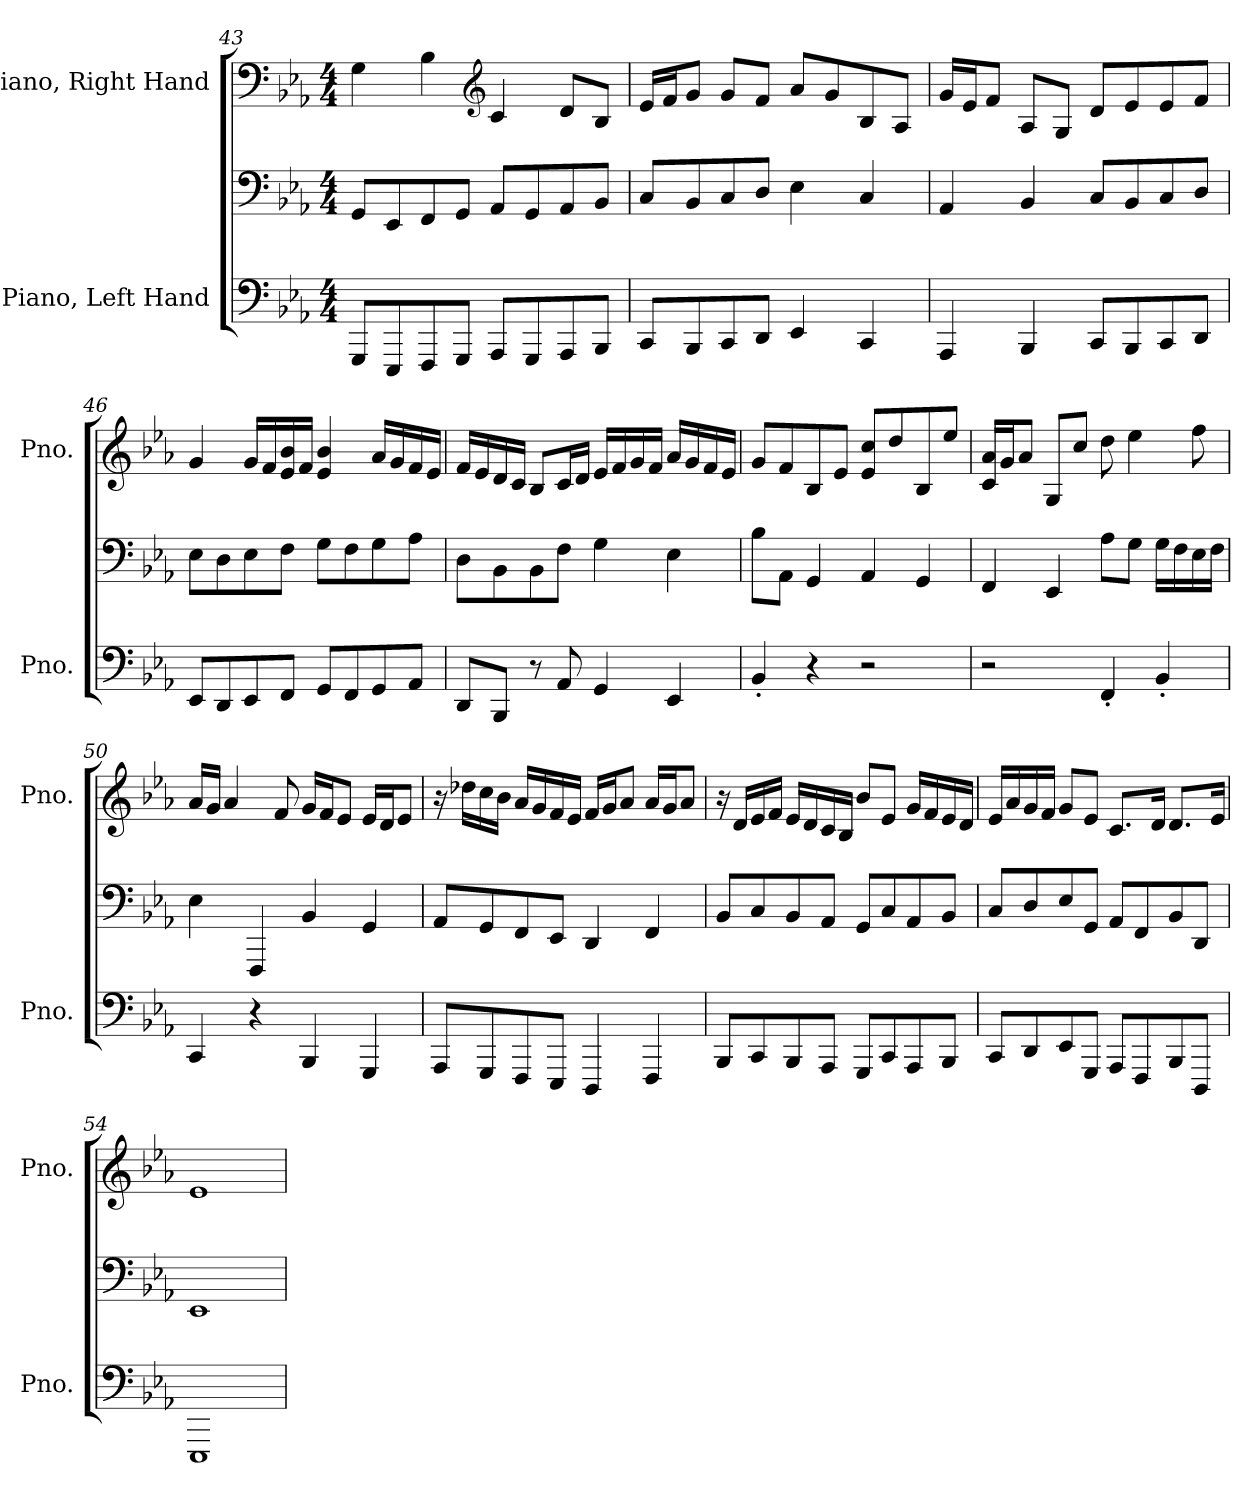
**kern	**kern	**kern
*part2	*part2	*part1
*staff3	*staff2	*staff1
*I"Piano, Left Hand	*	*I"Piano, Right Hand
*I'Pno.	*	*I'Pno.
!!LO:PB:g=z
*clefF4	*clefF4	*clefF4
*k[b-e-a-]	*k[b-e-a-]	*k[b-e-a-]
*M4/4	*M4/4	*M4/4
=43	=43	=43
8GGG/L	8GG/L	4G\
8EEE-/	8EE-/	.
8FFF/	8FF/	4B-\
8GGG/J	8GG/J	.
*	*	*clefG2
8AAA-/L	8AA-/L	4c/
8GGG/	8GG/	.
8AAA-/	8AA-/	8d/L
8BBB-/J	8BB-/J	8B-/J
=44	=44	=44
8CC/L	8C/L	16e-/LL
.	.	16f/J
8BBB-/	8BB-/	8g/J
8CC/	8C/	8g/L
8DD/J	8D/J	8f/J
4EE-/	4E-\	8a-/L
.	.	8g/
4CC/	4C/	8B-/
.	.	8A-/J
=45	=45	=45
4AAA-/	4AA-/	16g/LL
.	.	16e-/J
.	.	8f/J
4BBB-/	4BB-/	8A-/L
.	.	8G/J
8CC/L	8C/L	8d/L
8BBB-/	8BB-/	8e-/
8CC/	8C/	8e-/
8DD/J	8D/J	8f/J
!!LO:LB:g=z
=46	=46	=46
8EE-/L	8E-\L	4g/
8DD/	8D\	.
8EE-/	8E-\	16g/LL
.	.	16f/
8FF/J	8F\J	16e-/ 16b-/
.	.	16f/JJ
8GG/L	8G\L	4e-/ 4b-/
8FF/	8F\	.
8GG/	8G\	16a-/LL
.	.	16g/
8AA-/J	8A-\J	16f/
.	.	16e-/JJ
=47	=47	=47
8DD/L	8D\L	16f/LL
.	.	16e-/
8BBB-/J	8BB-\	16d/
.	.	16c/JJ
8r	8BB-\	8B-/L
8AA-/	8F\J	16c/L
.	.	16d/JJ
4GG/	4G\	16e-/LL
.	.	16f/
.	.	16g/
.	.	16f/JJ
4EE-/	4E-\	16a-/LL
.	.	16g/
.	.	16f/
.	.	16e-/JJ
=48	=48	=48
4BB-'/	8B-\L	8g/L
.	8AA-\J	8f/
4r	4GG/	8B-/
.	.	8e-/J
2r	4AA-/	8e-/ 8cc/L
.	.	8dd/
.	4GG/	8B-/
.	.	8ee-/J
!!LO:LB:g=z
=49	=49	=49
2r	4FF/	16c/ 16a-/LL
.	.	16g/J
.	.	8a-/J
.	4EE-/	8G/L
.	.	8cc/J
4FF'/	8A-\L	8dd\
.	8G\J	4ee-\
4BB-'/	16G\LL	.
.	16F\	.
.	16E-\	8ff\
.	16F\JJ	.
=50	=50	=50
4CC/	4E-\	16a-/LL
.	.	16g/JJ
.	.	4a-/
4r	4FFF/	.
.	.	8f/
4BBB-/	4BB-/	16g/LL
.	.	16f/J
.	.	8e-/J
4GGG/	4GG/	16e-/LL
.	.	16d/J
.	.	8e-/J
=51	=51	=51
8AAA-/L	8AA-/L	16r
.	.	16dd-X\LL
8GGG/	8GG/	16cc\
.	.	16b-\JJ
8FFF/	8FF/	16a-/LL
.	.	16g/
8EEE-/J	8EE-/J	16f/
.	.	16e-/JJ
4DDD/	4DD/	16f/LL
.	.	16g/J
.	.	8a-/J
4FFF/	4FF/	16a-/LL
.	.	16g/J
.	.	8a-/J
!!LO:LB:g=z
=52	=52	=52
8BBB-/L	8BB-/L	16r
.	.	16d/LL
8CC/	8C/	16e-/
.	.	16f/JJ
8BBB-/	8BB-/	16e-/LL
.	.	16d/
8AAA-/J	8AA-/J	16c/
.	.	16B-/JJ
8GGG/L	8GG/L	8b-/L
8CC/	8C/	8e-/J
8AAA-/	8AA-/	16g/LL
.	.	16f/
8BBB-/J	8BB-/J	16e-/
.	.	16d/JJ
=53	=53	=53
8CC/L	8C/L	16e-/LL
.	.	16a-/
8DD/	8D/	16g/
.	.	16f/JJ
8EE-/	8E-/	8g/L
8GGG/J	8GG/J	8e-/J
8AAA-/L	8AA-/L	8.c/L
8FFF/	8FF/	.
.	.	16d/Jk
8BBB-/	8BB-/	8.d/L
8DDD/J	8DD/J	.
.	.	16e-/Jk
=54	=54	=54
1EEE-	1EE-	1e-
=	=	=
*-	*-	*-
